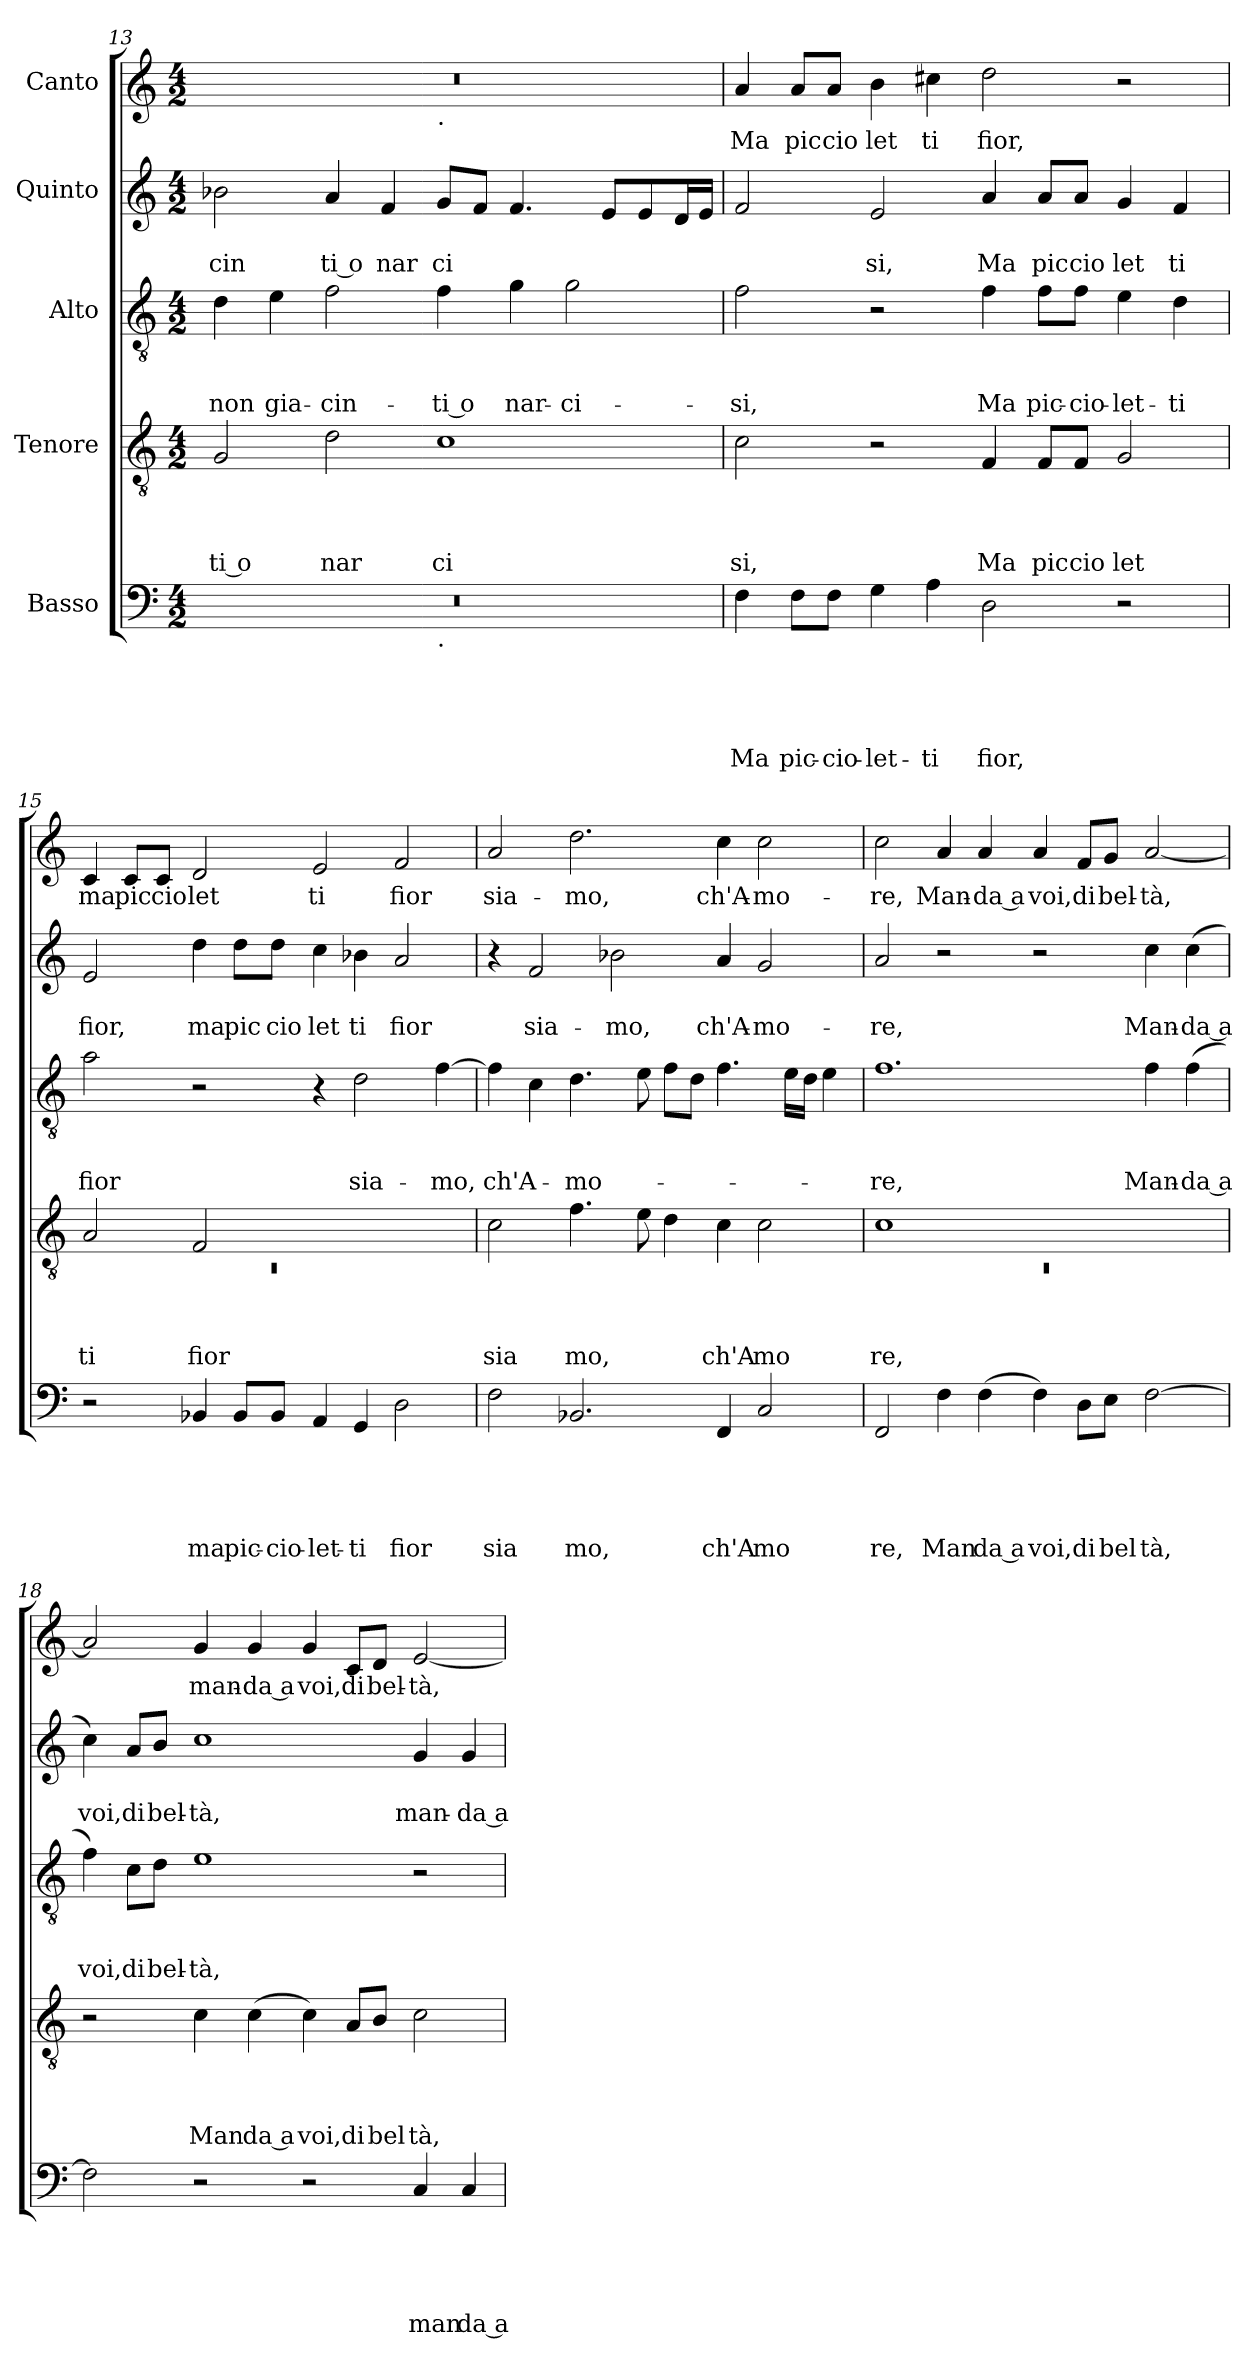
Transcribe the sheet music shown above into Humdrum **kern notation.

**kern	**text	**text	**text	**text	**text	**kern	**text	**text	**text	**text	**kern	**text	**text	**text	**kern	**text	**text	**kern	**text
*part5	*part5	*part5	*part5	*part5	*part5	*part4	*part4	*part4	*part4	*part4	*part3	*part3	*part3	*part3	*part2	*part2	*part2	*part1	*part1
*staff5	*staff5	*staff5	*staff5	*staff5	*staff5	*staff4	*staff4	*staff4	*staff4	*staff4	*staff3	*staff3	*staff3	*staff3	*staff2	*staff2	*staff2	*staff1	*staff1
*I"Basso	*	*	*	*	*	*I"Tenore	*	*	*	*	*I"Alto	*	*	*	*I"Quinto	*	*	*I"Canto	*
*clefF4	*	*	*	*	*	*clefGv2	*	*	*	*	*clefGv2	*	*	*	*clefG2	*	*	*clefG2	*
*k[]	*	*	*	*	*	*k[]	*	*	*	*	*k[]	*	*	*	*k[]	*	*	*k[]	*
*C:	*	*	*	*	*	*C:	*	*	*	*	*C:	*	*	*	*C:	*	*	*C:	*
*M4/2	*	*	*	*	*	*M4/2	*	*	*	*	*M4/2	*	*	*	*M4/2	*	*	*M4/2	*
=13	=13	=13	=13	=13	=13	=13	=13	=13	=13	=13	=13	=13	=13	=13	=13	=13	=13	=13	=13
!	!	!	!	!	!	!	!	!	!	!LO:LY:b:rj	!	!	!	!LO:LY:b	!	!	!LO:LY:b	!	!
*^	*	*	*	*	*	*	*	*	*	*	*	*	*	*	*	*	*	*^	*
0r	1ryy	.	.	.	.	.	2G/	.	.	.	ti o	4d\	.	.	non	2b-X\	.	cin	0r	1ryy	.
!	!	!	!	!	!	!	!	!	!	!	!	!	!	!	!LO:LY:b	!	!	!	!	!	!
.	.	.	.	.	.	.	.	.	.	.	.	4e\	.	.	gia-	.	.	.	.	.	.
!	!	!	!	!	!	!	!	!	!	!	!LO:LY:b	!	!	!	!LO:LY:b	!	!	!LO:LY:b:rj	!	!	!
.	.	.	.	.	.	.	2d\	.	.	.	nar	2f\	.	.	-cin-	4a/	.	ti o	.	.	.
!	!	!	!	!	!	!	!	!	!	!	!	!	!	!	!	!	!	!LO:LY:b	!	!	!
.	.	.	.	.	.	.	.	.	.	.	.	.	.	.	.	4f/	.	nar	.	.	.
!	!	!	!	!	!	!	!	!	!	!	!	!	!	!	!	!	!	!	!	!LO:TX:b:t=.	!
!	!LO:TX:b:t=.	!	!	!	!	!	!	!	!	!	!	!	!	!	!	!	!	!	!	!	!
!	!	!	!	!	!	!	!	!	!	!	!LO:LY:b	!	!	!	!LO:LY:b:rj	!	!	!LO:LY:b	!	!	!
.	1ryy	.	.	.	.	.	1c	.	.	.	ci	4f\	.	.	-ti o	8g/L	.	ci	.	1ryy	.
.	.	.	.	.	.	.	.	.	.	.	.	.	.	.	.	8f/J	.	.	.	.	.
!	!	!	!	!	!	!	!	!	!	!	!	!	!	!	!LO:LY:b	!	!	!	!	!	!
.	.	.	.	.	.	.	.	.	.	.	.	4g\	.	.	nar-	4.f/	.	.	.	.	.
!	!	!	!	!	!	!	!	!	!	!	!	!	!	!	!LO:LY:b	!	!	!	!	!	!
.	.	.	.	.	.	.	.	.	.	.	.	2g\	.	.	-ci-	.	.	.	.	.	.
.	.	.	.	.	.	.	.	.	.	.	.	.	.	.	.	8e/L	.	.	.	.	.
.	.	.	.	.	.	.	.	.	.	.	.	.	.	.	.	8e/	.	.	.	.	.
.	.	.	.	.	.	.	.	.	.	.	.	.	.	.	.	16d/L	.	.	.	.	.
.	.	.	.	.	.	.	.	.	.	.	.	.	.	.	.	16e/JJ	.	.	.	.	.
=14	=14	=14	=14	=14	=14	=14	=14	=14	=14	=14	=14	=14	=14	=14	=14	=14	=14	=14	=14	=14	=14
!	!	!	!	!	!	!LO:LY:b	!	!	!	!	!LO:LY:b	!	!	!	!LO:LY:b	!	!	!	!	!	!LO:LY:b
*v	*v	*	*	*	*	*	*	*	*	*	*	*	*	*	*	*	*	*	*v	*v	*
4F\	.	.	.	.	Ma	2c\	.	.	.	si,	2f\	.	.	-si,	2f/	.	.	4a/	Ma
!	!	!	!	!	!LO:LY:b	!	!	!	!	!	!	!	!	!	!	!	!	!	!LO:LY:b
8F\L	.	.	.	.	pic-	.	.	.	.	.	.	.	.	.	.	.	.	8a/L	pic
!	!	!	!	!	!LO:LY:b	!	!	!	!	!	!	!	!	!	!	!	!	!	!LO:LY:b
8F\J	.	.	.	.	-cio-	.	.	.	.	.	.	.	.	.	.	.	.	8a/J	cio
!	!	!	!	!	!LO:LY:b	!	!	!	!	!	!	!	!	!	!	!	!LO:LY:b	!	!LO:LY:b
4G\	.	.	.	.	-let-	2r	.	.	.	.	2r	.	.	.	2e/	.	si,	4b\	let
!	!	!	!	!	!LO:LY:b	!	!	!	!	!	!	!	!	!	!	!	!	!	!LO:LY:b
4A\	.	.	.	.	-ti	.	.	.	.	.	.	.	.	.	.	.	.	4cc#X\	ti
!	!	!	!	!	!LO:LY:b	!	!	!	!	!LO:LY:b	!	!	!	!LO:LY:b	!	!	!LO:LY:b	!	!LO:LY:b
2D\	.	.	.	.	fior,	4F/	.	.	.	Ma	4f\	.	.	Ma	4a/	.	Ma	2dd\	fior,
!	!	!	!	!	!	!	!	!	!	!LO:LY:b	!	!	!	!LO:LY:b	!	!	!LO:LY:b	!	!
.	.	.	.	.	.	8F/L	.	.	.	pic	8f\L	.	.	pic-	8a/L	.	pic	.	.
!	!	!	!	!	!	!	!	!	!	!LO:LY:b	!	!	!	!LO:LY:b	!	!	!LO:LY:b	!	!
.	.	.	.	.	.	8F/J	.	.	.	cio	8f\J	.	.	-cio-	8a/J	.	cio	.	.
!	!	!	!	!	!	!	!	!	!	!LO:LY:b	!	!	!	!LO:LY:b	!	!	!LO:LY:b	!	!
2r	.	.	.	.	.	2G/	.	.	.	let	4e\	.	.	-let-	4g/	.	let	2r	.
!	!	!	!	!	!	!	!	!	!	!	!	!	!	!LO:LY:b	!	!	!LO:LY:b	!	!
.	.	.	.	.	.	.	.	.	.	.	4d\	.	.	-ti	4f/	.	ti	.	.
=15	=15	=15	=15	=15	=15	=15	=15	=15	=15	=15	=15	=15	=15	=15	=15	=15	=15	=15	=15
*	*	*	*	*	*	*^	*	*	*	*	*	*	*	*	*	*	*	*	*
!	!	!	!	!	!	!	!LO:N:vis=1	!	!	!	!LO:LY:b	!	!	!	!LO:LY:b	!	!	!LO:LY:b	!	!LO:LY:b
2r	.	.	.	.	.	2A/	0rC	.	.	.	ti	2a\	.	.	fior	2e/	.	fior,	4c/	ma
!	!	!	!	!	!	!	!	!	!	!	!	!	!	!	!	!	!	!	!	!LO:LY:b
.	.	.	.	.	.	.	.	.	.	.	.	.	.	.	.	.	.	.	8c/L	pic
!	!	!	!	!	!	!	!	!	!	!	!	!	!	!	!	!	!	!	!	!LO:LY:b
.	.	.	.	.	.	.	.	.	.	.	.	.	.	.	.	.	.	.	8c/J	cio
!	!	!	!	!	!LO:LY:b	!	!	!	!	!	!LO:LY:b	!	!	!	!	!	!	!LO:LY:b	!	!LO:LY:b
4BB-X/	.	.	.	.	ma	2F/	.	.	.	.	fior	2r	.	.	.	4dd\	.	ma	2d/	let
!	!	!	!	!	!LO:LY:b	!	!	!	!	!	!	!	!	!	!	!	!	!LO:LY:b	!	!
8BB-/L	.	.	.	.	pic-	.	.	.	.	.	.	.	.	.	.	8dd\L	.	pic	.	.
!	!	!	!	!	!LO:LY:b	!	!	!	!	!	!	!	!	!	!	!	!	!LO:LY:b	!	!
8BB-/J	.	.	.	.	-cio-	.	.	.	.	.	.	.	.	.	.	8dd\J	.	cio	.	.
!	!	!	!	!	!LO:LY:b	!	!	!	!	!	!	!	!	!	!	!	!	!LO:LY:b	!	!LO:LY:b
4AA/	.	.	.	.	-let-	1ryy	.	.	.	.	.	4r	.	.	.	4cc\	.	let	2e/	ti
!	!	!	!	!	!LO:LY:b	!	!	!	!	!	!	!	!	!	!LO:LY:b	!	!	!LO:LY:b	!	!
4GG/	.	.	.	.	-ti	.	.	.	.	.	.	2d\	.	.	sia-	4b-X\	.	ti	.	.
!	!	!	!	!	!LO:LY:b	!	!	!	!	!	!	!	!	!	!	!	!	!LO:LY:b	!	!LO:LY:b
2D\	.	.	.	.	fior	.	.	.	.	.	.	.	.	.	.	2a/	.	fior	2f/	fior
!	!	!	!	!	!	!	!	!	!	!	!	!	!	!	!LO:LY:b	!	!	!	!	!
.	.	.	.	.	.	.	.	.	.	.	.	[<4f\	.	.	-mo,	.	.	.	.	.
*	*	*	*	*	*	*v	*v	*	*	*	*	*	*	*	*	*	*	*	*	*
!!LO:LB:g=z
=16	=16	=16	=16	=16	=16	=16	=16	=16	=16	=16	=16	=16	=16	=16	=16	=16	=16	=16	=16
!	!	!	!	!	!LO:LY:b	!	!	!	!	!LO:LY:b	!	!	!	!LO:LY:b	!	!	!	!	!LO:LY:b
2F\	.	.	.	.	sia	2c\	.	.	.	sia	4f\]	.	.	ch'A-	4r	.	.	2a/	sia-
!	!	!	!	!	!	!	!	!	!	!	!	!	!	!	!	!	!LO:LY:b	!	!
.	.	.	.	.	.	.	.	.	.	.	4c\	.	.	.	2f/	.	sia-	.	.
!	!	!	!	!	!LO:LY:b	!	!	!	!	!LO:LY:b	!	!	!	!LO:LY:b	!	!	!	!	!LO:LY:b
2.BB-X/	.	.	.	.	mo,	4.f\	.	.	.	mo,	4.d\	.	.	-mo-	.	.	.	2.dd\	-mo,
!	!	!	!	!	!	!	!	!	!	!	!	!	!	!	!	!	!LO:LY:b	!	!
.	.	.	.	.	.	.	.	.	.	.	.	.	.	.	2b-X\	.	-mo,	.	.
.	.	.	.	.	.	8e\	.	.	.	.	8e\	.	.	.	.	.	.	.	.
.	.	.	.	.	.	4d\	.	.	.	.	8f\L	.	.	.	.	.	.	.	.
.	.	.	.	.	.	.	.	.	.	.	8d\J	.	.	.	.	.	.	.	.
!	!	!	!	!	!LO:LY:b	!	!	!	!	!LO:LY:b	!	!	!	!	!	!	!LO:LY:b	!	!LO:LY:b
4FF/	.	.	.	.	ch'A	4c\	.	.	.	ch'A	4.f\	.	.	.	4a/	.	ch'A-	4cc\	ch'A-
!	!	!	!	!	!LO:LY:b	!	!	!	!	!LO:LY:b	!	!	!	!	!	!	!LO:LY:b	!	!LO:LY:b
2C/	.	.	.	.	mo	2c\	.	.	.	mo	.	.	.	.	2g/	.	-mo-	2cc\	-mo-
.	.	.	.	.	.	.	.	.	.	.	16e\LL	.	.	.	.	.	.	.	.
.	.	.	.	.	.	.	.	.	.	.	16d\JJ	.	.	.	.	.	.	.	.
.	.	.	.	.	.	.	.	.	.	.	4e\	.	.	.	.	.	.	.	.
=17	=17	=17	=17	=17	=17	=17	=17	=17	=17	=17	=17	=17	=17	=17	=17	=17	=17	=17	=17
*	*	*	*	*	*	*^	*	*	*	*	*	*	*	*	*	*	*	*	*
!	!	!	!	!	!LO:LY:b	!	!LO:N:vis=1	!	!	!	!LO:LY:b	!	!	!	!LO:LY:b	!	!	!LO:LY:b	!	!LO:LY:b
2FF/	.	.	.	.	re,	1c	0rC	.	.	.	re,	1.f	.	.	-re,	2a/	.	-re,	2cc\	-re,
!	!	!	!	!	!LO:LY:b	!	!	!	!	!	!	!	!	!	!	!	!	!	!	!LO:LY:b
4F\	.	.	.	.	Man	.	.	.	.	.	.	.	.	.	.	2r	.	.	4a/	Man-
!	!	!	!	!	!LO:LY:b:rj	!	!	!	!	!	!	!	!	!	!	!	!	!	!	!LO:LY:b:rj
(<4F\	.	.	.	.	da a	.	.	.	.	.	.	.	.	.	.	.	.	.	4a/	-da a
!	!	!	!	!	!LO:LY:b	!	!	!	!	!	!	!	!	!	!	!	!	!	!	!LO:LY:b
4F\)	.	.	.	.	voi,	1ryy	.	.	.	.	.	.	.	.	.	2r	.	.	4a/	voi,
!	!	!	!	!	!LO:LY:b	!	!	!	!	!	!	!	!	!	!	!	!	!	!	!LO:LY:b
8D\L	.	.	.	.	di	.	.	.	.	.	.	.	.	.	.	.	.	.	8f/L	di
!	!	!	!	!	!LO:LY:b	!	!	!	!	!	!	!	!	!	!	!	!	!	!	!LO:LY:b
8E\J	.	.	.	.	bel	.	.	.	.	.	.	.	.	.	.	.	.	.	8g/J	bel-
!	!	!	!	!	!LO:LY:b	!	!	!	!	!	!	!	!	!	!LO:LY:b	!	!	!LO:LY:b	!	!LO:LY:b
[>2F\	.	.	.	.	tà,	.	.	.	.	.	.	4f\	.	.	Man-	4cc\	.	Man-	[<2a/	-tà,
!	!	!	!	!	!	!	!	!	!	!	!	!	!	!	!LO:LY:b:rj	!	!	!LO:LY:b:rj	!	!
.	.	.	.	.	.	.	.	.	.	.	.	(<4f\	.	.	-da a	(<4cc\	.	-da a	.	.
*	*	*	*	*	*	*v	*v	*	*	*	*	*	*	*	*	*	*	*	*	*
=18	=18	=18	=18	=18	=18	=18	=18	=18	=18	=18	=18	=18	=18	=18	=18	=18	=18	=18	=18
!	!	!	!	!	!	!	!	!	!	!	!	!	!	!LO:LY:b	!	!	!LO:LY:b	!	!
2F\]	.	.	.	.	.	2r	.	.	.	.	4f\)	.	.	voi,	4cc\)	.	voi,	2a/]	.
!	!	!	!	!	!	!	!	!	!	!	!	!	!	!LO:LY:b	!	!	!LO:LY:b	!	!
.	.	.	.	.	.	.	.	.	.	.	8c\L	.	.	di	8a/L	.	di	.	.
!	!	!	!	!	!	!	!	!	!	!	!	!	!	!LO:LY:b	!	!	!LO:LY:b	!	!
.	.	.	.	.	.	.	.	.	.	.	8d\J	.	.	bel-	8b/J	.	bel-	.	.
!	!	!	!	!	!	!	!	!	!	!LO:LY:b	!	!	!	!LO:LY:b	!	!	!LO:LY:b	!	!LO:LY:b
2r	.	.	.	.	.	4c\	.	.	.	Man	1e	.	.	-tà,	1cc	.	-tà,	4g/	man-
!	!	!	!	!	!	!	!	!	!	!LO:LY:b:rj	!	!	!	!	!	!	!	!	!LO:LY:b:rj
.	.	.	.	.	.	(<4c\	.	.	.	da a	.	.	.	.	.	.	.	4g/	-da a
!	!	!	!	!	!	!	!	!	!	!LO:LY:b	!	!	!	!	!	!	!	!	!LO:LY:b
2r	.	.	.	.	.	4c\)	.	.	.	voi,	.	.	.	.	.	.	.	4g/	voi,
!	!	!	!	!	!	!	!	!	!	!LO:LY:b	!	!	!	!	!	!	!	!	!LO:LY:b
.	.	.	.	.	.	8A/L	.	.	.	di	.	.	.	.	.	.	.	8c/L	di
!	!	!	!	!	!	!	!	!	!	!LO:LY:b	!	!	!	!	!	!	!	!	!LO:LY:b
.	.	.	.	.	.	8B/J	.	.	.	bel	.	.	.	.	.	.	.	8d/J	bel-
!	!	!	!	!	!LO:LY:b	!	!	!	!	!LO:LY:b	!	!	!	!	!	!	!LO:LY:b	!	!LO:LY:b
4C/	.	.	.	.	man	2c\	.	.	.	tà,	2r	.	.	.	4g/	.	man-	[<2e/	-tà,
!	!	!	!	!	!LO:LY:b:rj	!	!	!	!	!	!	!	!	!	!	!	!LO:LY:b:rj	!	!
4C/	.	.	.	.	da a	.	.	.	.	.	.	.	.	.	4g/	.	-da a	.	.
=	=	=	=	=	=	=	=	=	=	=	=	=	=	=	=	=	=	=	=
*-	*-	*-	*-	*-	*-	*-	*-	*-	*-	*-	*-	*-	*-	*-	*-	*-	*-	*-	*-
